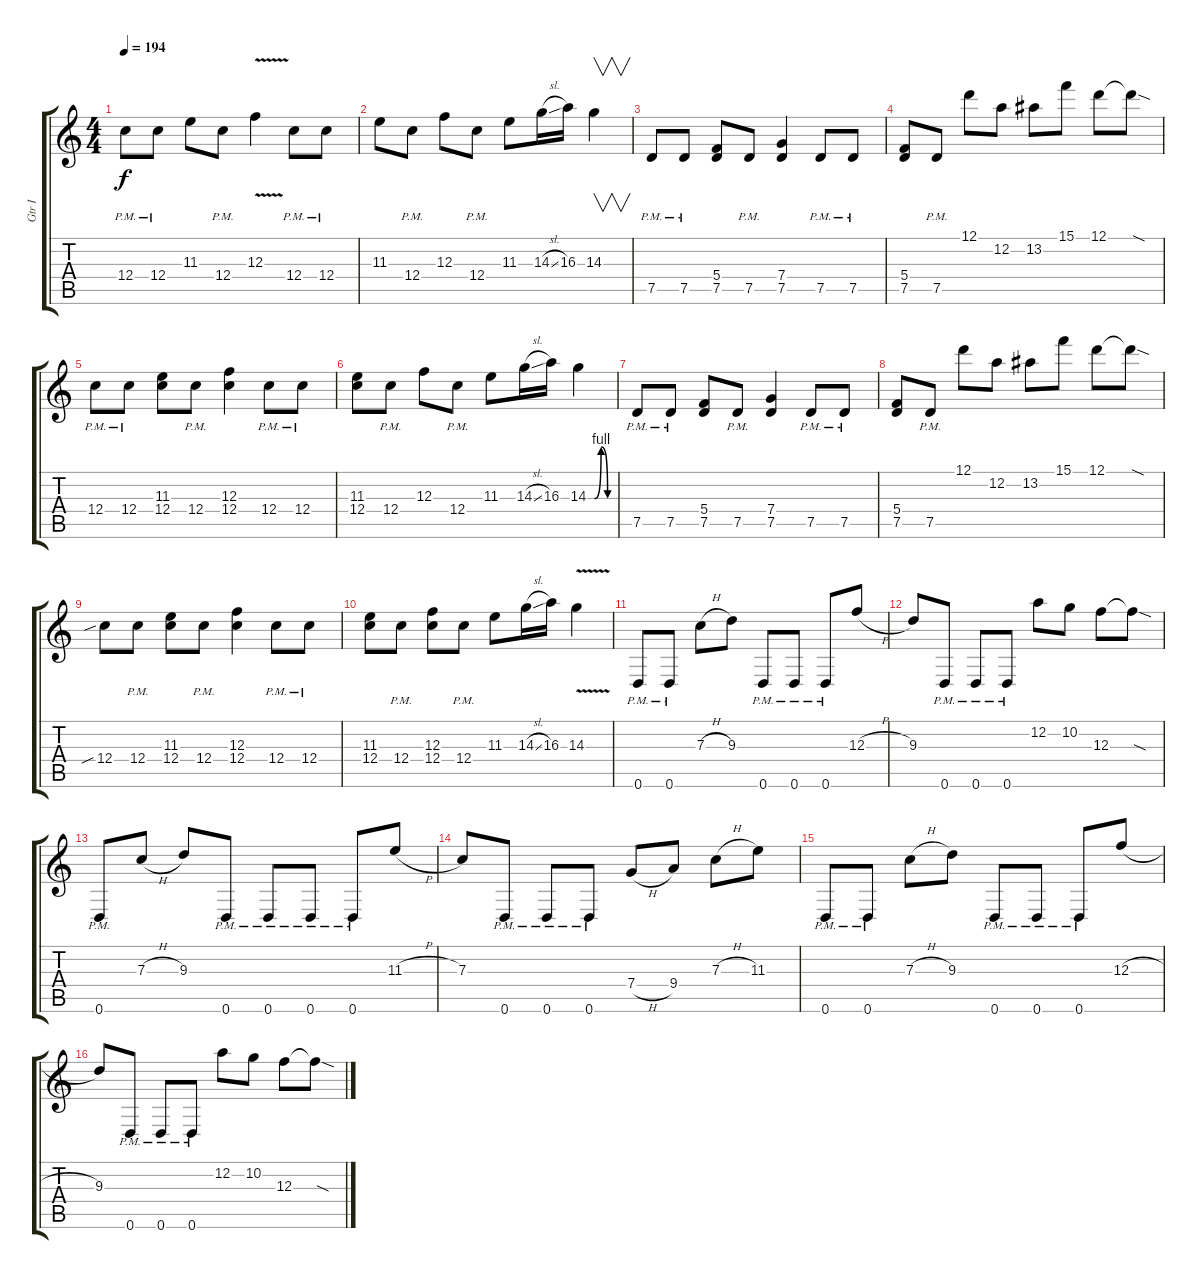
\track ("Gtr I" "Gtr I") {instrument distortionguitar}
\staff {score tabs}
\tuning (D4 A3 F3 C3 G2 D2) {hide}
\ts (4 4)
\tempo 194
\clef g2
\ks c
12.4{pm}.8{dy f} 12.4{pm}.8 11.3.8 12.4{pm}.8 12.3{v}.4 12.4{pm}.8 12.4{pm}.8 |
11.3.8 12.4{pm}.8 12.3.8 12.4{pm}.8 11.3.8 14.3{sl}.16 16.3.16 14.3.4{v} |
7.5{pm}.8 7.5{pm}.8 (5.4 7.5).8 7.5{pm}.8 (7.4 7.5).4 7.5{pm}.8 7.5{pm}.8 |
(5.4 7.5).8 7.5{pm}.8 12.1.8 12.2.8 13.2.8 15.1.8 12.1.8 12.1{sod t}.8 |
12.4{pm}.8 12.4{pm}.8 (11.3 12.4).8 12.4{pm}.8 (12.3 12.4).4 12.4{pm}.8 12.4{pm}.8 |
(11.3 12.4).8 12.4{pm}.8 12.3.8 12.4{pm}.8 11.3.8 14.3{sl}.16 16.3.16 14.3{be (custom 0 0 15 0 30 4 45 0 60 0)}.4 |
7.5{pm}.8 7.5{pm}.8 (5.4 7.5).8 7.5{pm}.8 (7.4 7.5).4 7.5{pm}.8 7.5{pm}.8 |
(5.4 7.5).8 7.5{pm}.8 12.1.8 12.2.8 13.2.8 15.1.8 12.1.8 12.1{sod t}.8 |
12.4{sib}.8 12.4{pm}.8 (11.3 12.4).8 12.4{pm}.8 (12.3 12.4).4 12.4{pm}.8 12.4{pm}.8 |
(11.3 12.4).8 12.4{pm}.8 (12.3 12.4).8 12.4{pm}.8 11.3.8 14.3{sl}.16 16.3.16 14.3{v}.4 |
0.6{pm}.8 0.6{pm}.8 7.3{h}.8 9.3.8 0.6{pm}.8 0.6{pm}.8 0.6{pm}.8 12.3{h}.8 |
9.3.8 0.6{pm}.8 0.6{pm}.8 0.6{pm}.8 12.2.8 10.2.8 12.3.8 12.3{sod t}.8 |
0.6{pm}.8 7.3{h}.8 9.3.8 0.6{pm}.8 0.6{pm}.8 0.6{pm}.8 0.6{pm}.8 11.3{h}.8 |
7.3.8 0.6{pm}.8 0.6{pm}.8 0.6{pm}.8 7.4{h}.8 9.4.8 7.3{h}.8 11.3.8 |
0.6{pm}.8 0.6{pm}.8 7.3{h}.8 9.3.8 0.6{pm}.8 0.6{pm}.8 0.6{pm}.8 12.3{h}.8 |
9.3.8 0.6{pm}.8 0.6{pm}.8 0.6{pm}.8 12.2.8 10.2.8 12.3.8 12.3{sod t}.8
